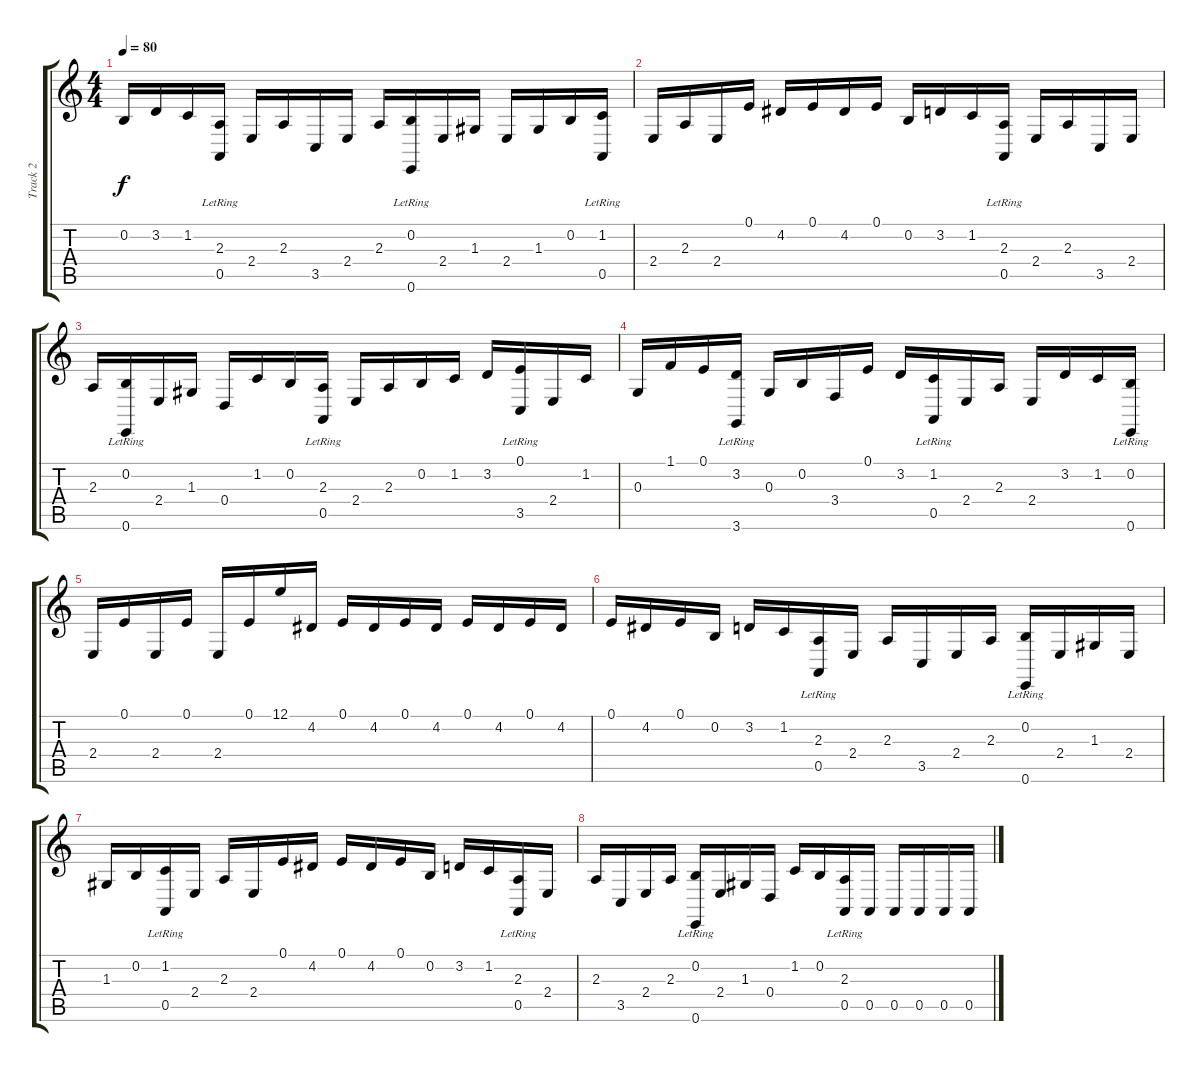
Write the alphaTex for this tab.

\track ("Track 2" "Track 2") {instrument acousticgrandpiano}
\staff {score tabs}
\tuning (E4 B3 G3 D3 A2 E2) {hide}
\ts (4 4)
\tempo 80
\clef g2
\ks c
0.2.16{dy f} 3.2.16 1.2.16 (2.3{lr} 0.5{lr}).16 2.4.16 2.3.16 3.5.16 2.4.16 2.3.16 (0.2{lr} 0.6{lr}).16 2.4.16 1.3.16 2.4.16 1.3.16 0.2.16 (1.2{lr} 0.5{lr}).16 |
2.4.16 2.3.16 2.4.16 0.1.16 4.2.16 0.1.16 4.2.16 0.1.16 0.2.16 3.2.16 1.2.16 (2.3{lr} 0.5{lr}).16 2.4.16 2.3.16 3.5.16 2.4.16 |
2.3.16 (0.2{lr} 0.6{lr}).16 2.4.16 1.3.16 0.4.16 1.2.16 0.2.16 (2.3{lr} 0.5{lr}).16 2.4.16 2.3.16 0.2.16 1.2.16 3.2.16 (0.1{lr} 3.5{lr}).16 2.4.16 1.2.16 |
0.3.16 1.1.16 0.1.16 (3.2{lr} 3.6{lr}).16 0.3.16 0.2.16 3.4.16 0.1.16 3.2.16 (1.2{lr} 0.5{lr}).16 2.4.16 2.3.16 2.4.16 3.2.16 1.2.16 (0.2{lr} 0.6{lr}).16 |
2.4.16 0.1.16 2.4.16 0.1.16 2.4.16 0.1.16 12.1.16 4.2.16 0.1.16 4.2.16 0.1.16 4.2.16 0.1.16 4.2.16 0.1.16 4.2.16 |
0.1.16 4.2.16 0.1.16 0.2.16 3.2.16 1.2.16 (2.3{lr} 0.5{lr}).16 2.4.16 2.3.16 3.5.16 2.4.16 2.3.16 (0.2{lr} 0.6{lr}).16 2.4.16 1.3.16 2.4.16 |
1.3.16 0.2.16 (1.2{lr} 0.5{lr}).16 2.4.16 2.3.16 2.4.16 0.1.16 4.2.16 0.1.16 4.2.16 0.1.16 0.2.16 3.2.16 1.2.16 (2.3{lr} 0.5{lr}).16 2.4.16 |
2.3.16 3.5.16 2.4.16 2.3.16 (0.2{lr} 0.6{lr}).16 2.4.16 1.3.16 0.4.16 1.2.16 0.2.16 (2.3{lr} 0.5{lr}).16 0.5.16 0.5.16 0.5.16 0.5.16 0.5.16
